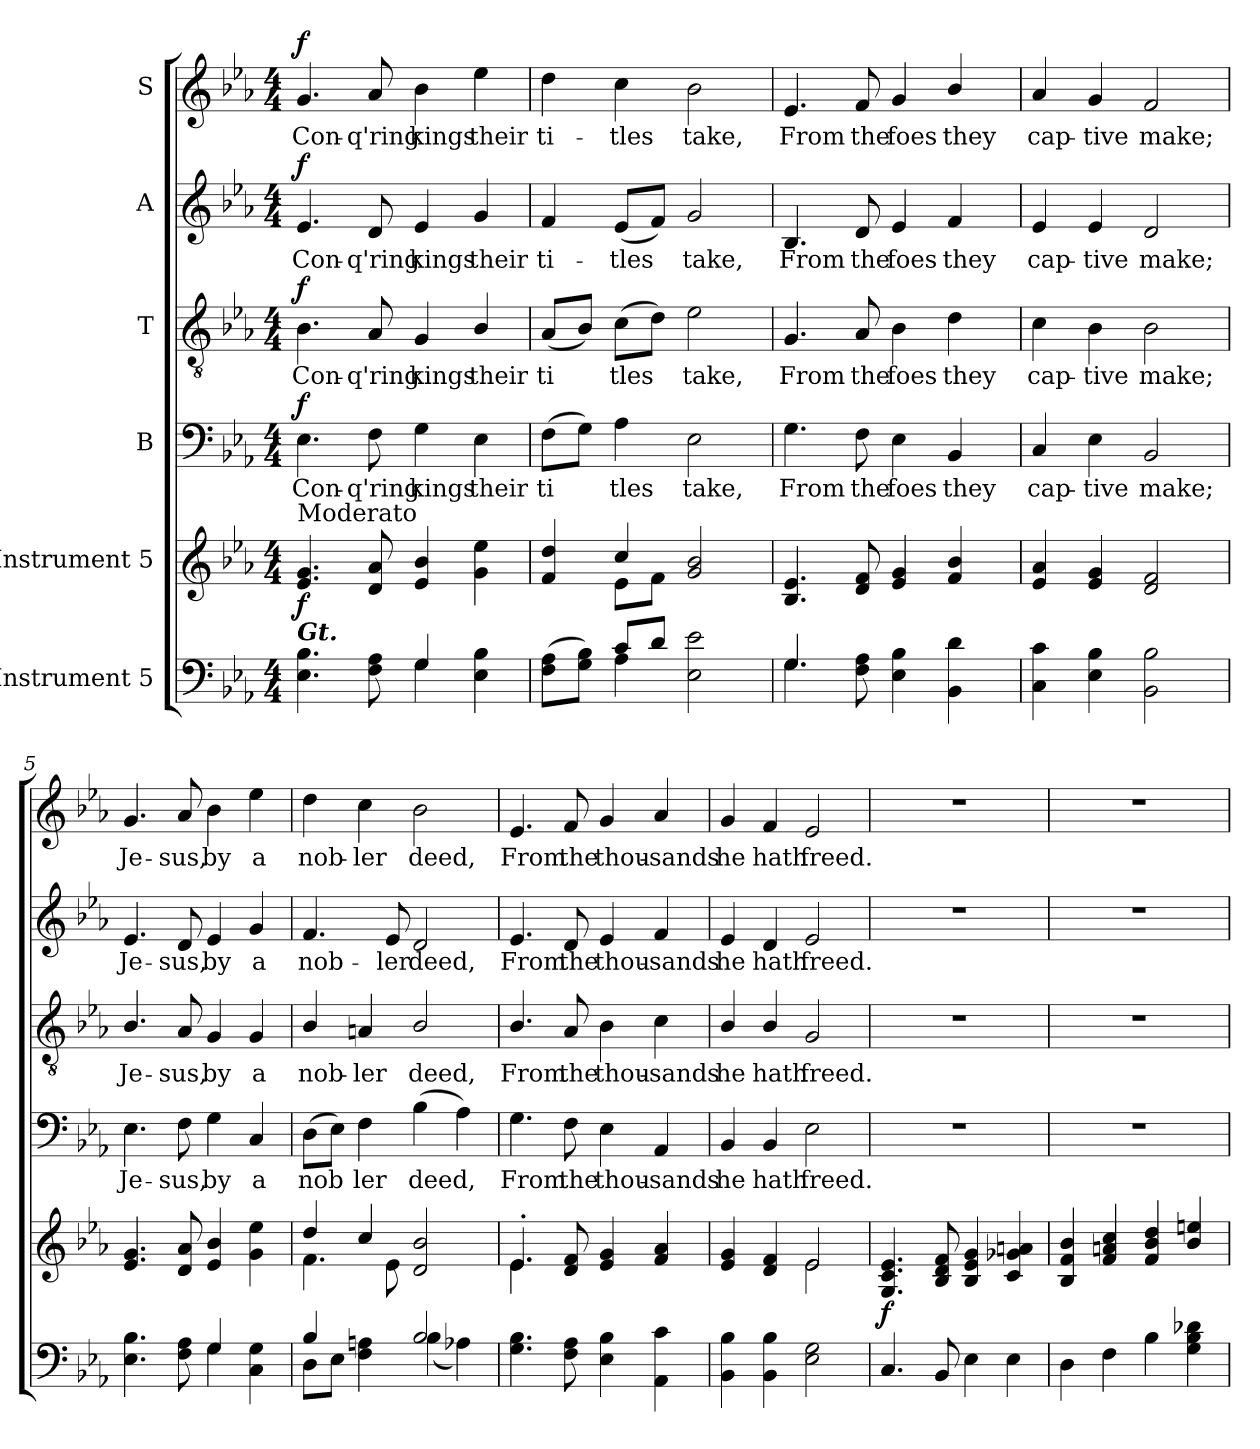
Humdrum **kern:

**kern	**kern	**dynam	**kern	**text	**dynam	**kern	**text	**dynam	**kern	**text	**dynam	**kern	**text	**dynam
*part6	*part5	*part5	*part4	*part4	*part4	*part3	*part3	*part3	*part2	*part2	*part2	*part1	*part1	*part1
*staff6	*staff5	*staff5	*staff4	*staff4	*staff4	*staff3	*staff3	*staff3	*staff2	*staff2	*staff2	*staff1	*staff1	*staff1
*I"Instrument 5	*I"Instrument 5	*	*I"B	*	*	*I"T	*	*	*I"A	*	*	*I"S	*	*
!!LO:PB:g=z
*stria5	*stria5	*	*stria5	*	*	*stria5	*	*	*stria5	*	*	*stria5	*	*
*clefF4	*clefG2	*	*clefF4	*	*	*clefGv2	*	*	*clefG2	*	*	*clefG2	*	*
*k[b-e-a-]	*k[b-e-a-]	*	*k[b-e-a-]	*	*	*k[b-e-a-]	*	*	*k[b-e-a-]	*	*	*k[b-e-a-]	*	*
*E-:	*E-:	*	*E-:	*	*	*E-:	*	*	*E-:	*	*	*E-:	*	*
*M4/4	*M4/4	*	*M4/4	*	*	*M4/4	*	*	*M4/4	*	*	*M4/4	*	*
=1	=1	=1	=1	=1	=1	=1	=1	=1	=1	=1	=1	=1	=1	=1
*^	*	*	*	*	*	*	*	*	*	*	*	*	*	*
!	!	!LO:TX:a:t=Moderato	!	!	!	!	!	!	!	!	!	!	!	!	!
!	!	!LO:TX:b:Bi:t=Gt.	!	!	!	!	!	!	!	!	!	!	!	!	!
!	!	!	!LO:DY:b	!	!LO:LY:b	!LO:DY:a	!	!LO:LY:b	!LO:DY:a	!	!LO:LY:b	!LO:DY:a	!	!LO:LY:b	!LO:DY:a
2ryy	4.E-\ 4.B-\	4.g/ 4.e-/	f	4.E-\	Con-	f	4.B-\	Con-	f	4.e-/	Con-	f	4.g/	Con-	f
!	!	!	!	!	!LO:LY:b	!	!	!LO:LY:b	!	!	!LO:LY:b	!	!	!LO:LY:b	!
.	8A-\ 8F\	8d/ 8a-/	.	8F\	-q'ring	.	8A-/	-q'ring	.	8d/	-q'ring	.	8a-/	-q'ring	.
!	!	!	!	!	!LO:LY:b	!	!	!LO:LY:b	!	!	!LO:LY:b	!	!	!LO:LY:b	!
4G/	4G\	4b-/ 4e-/	.	4G\	kings	.	4G/	kings	.	4e-/	kings	.	4b-\	kings	.
!	!	!	!	!	!LO:LY:b	!	!	!LO:LY:b	!	!	!LO:LY:b	!	!	!LO:LY:b	!
4ryy	4B-\ 4E-\	4ee-\ 4g\	.	4E-\	their	.	4B-/	their	.	4g/	their	.	4ee-\	their	.
=2	=2	=2	=2	=2	=2	=2	=2	=2	=2	=2	=2	=2	=2	=2	=2
*	*	*^	*	*	*	*	*	*	*	*	*	*	*	*	*
!	!	!	!	!	!	!LO:LY:b	!	!	!LO:LY:b	!	!	!LO:LY:b	!	!	!LO:LY:b	!
4ryy	(>8F\ 8A-\L	4dd/ 4f/	4ryy	.	(>8F\L	ti-	.	(<8A-/L	ti-	.	4f/	ti-	.	4dd\	ti-	.
!	!	!	!	!	!	!LO:LY:b	!	!	!LO:LY:b	!	!	!	!	!	!	!
.	8B-\ 8G\J)	.	.	.	8G\J)	--	.	8B-/J)	--	.	.	.	.	.	.	.
!	!	!	!	!	!	!LO:LY:b	!	!	!LO:LY:b	!	!	!LO:LY:b	!	!	!LO:LY:b	!
8c/L	4A-\	4cc/	8e-\L	.	4A-\	-tles	.	(>8c\L	-tles	.	(<8e-/L	-tles	.	4cc\	-tles	.
!	!	!	!	!	!	!	!	!	!LO:LY:b	!	!	!LO:LY:b	!	!	!	!
8d/J	.	.	8f\J	.	.	.	.	8d\J)	.	.	8f/J)	.	.	.	.	.
!	!	!	!	!	!	!LO:LY:b	!	!	!LO:LY:b	!	!	!LO:LY:b	!	!	!LO:LY:b	!
2ryy	2e-\ 2E-\	2b-/ 2g/	2ryy	.	2E-\	take,	.	2e-\	take,	.	2g/	take,	.	2b-\	take,	.
=3	=3	=3	=3	=3	=3	=3	=3	=3	=3	=3	=3	=3	=3	=3	=3	=3
!	!	!	!	!	!	!LO:LY:b	!	!	!LO:LY:b	!	!	!LO:LY:b	!	!	!LO:LY:b	!
*	*	*v	*v	*	*	*	*	*	*	*	*	*	*	*	*	*
4.G/	4.G\	4.e-/ 4.B-/	.	4.G\	From	.	4.G/	From	.	4.B-/	From	.	4.e-/	From	.
!	!	!	!	!	!LO:LY:b	!	!	!LO:LY:b	!	!	!LO:LY:b	!	!	!LO:LY:b	!
2ryy	8F\ 8A-\	8f/ 8d/	.	8F\	the	.	8A-/	the	.	8d/	the	.	8f/	the	.
!	!	!	!	!	!LO:LY:b	!	!	!LO:LY:b	!	!	!LO:LY:b	!	!	!LO:LY:b	!
.	4B-\ 4E-\	4g/ 4e-/	.	4E-\	foes	.	4B-\	foes	.	4e-/	foes	.	4g/	foes	.
!	!	!	!	!	!LO:LY:b	!	!	!LO:LY:b	!	!	!LO:LY:b	!	!	!LO:LY:b	!
.	4d\ 4BB-\	4b-/ 4f/	.	4BB-/	they	.	4d\	they	.	4f/	they	.	4b-/	they	.
8ryy	.	.	.	.	.	.	.	.	.	.	.	.	.	.	.
*v	*v	*	*	*	*	*	*	*	*	*	*	*	*	*	*
=4	=4	=4	=4	=4	=4	=4	=4	=4	=4	=4	=4	=4	=4	=4
!	!	!	!	!LO:LY:b	!	!	!LO:LY:b	!	!	!LO:LY:b	!	!	!LO:LY:b	!
4C\ 4c\	4a-/ 4e-/	.	4C/	cap-	.	4c\	cap-	.	4e-/	cap-	.	4a-/	cap-	.
!	!	!	!	!LO:LY:b	!	!	!LO:LY:b	!	!	!LO:LY:b	!	!	!LO:LY:b	!
4B-\ 4E-\	4e-/ 4g/	.	4E-\	-tive	.	4B-\	-tive	.	4e-/	-tive	.	4g/	-tive	.
!	!	!	!	!LO:LY:b	!	!	!LO:LY:b	!	!	!LO:LY:b	!	!	!LO:LY:b	!
2B-\ 2BB-\	2d/ 2f/	.	2BB-/	make;	.	2B-\	make;	.	2d/	make;	.	2f/	make;	.
!!LO:PB:g=z
=5	=5	=5	=5	=5	=5	=5	=5	=5	=5	=5	=5	=5	=5	=5
*^	*	*	*	*	*	*	*	*	*	*	*	*	*	*
!	!	!	!	!	!LO:LY:b	!	!	!LO:LY:b	!	!	!LO:LY:b	!	!	!LO:LY:b	!
2ryy	4.E-\ 4.B-\	4.e-/ 4.g/	.	4.E-\	Je-	.	4.B-/	Je-	.	4.e-/	Je-	.	4.g/	Je-	.
!	!	!	!	!	!LO:LY:b	!	!	!LO:LY:b	!	!	!LO:LY:b	!	!	!LO:LY:b	!
.	8F\ 8A-\	8a-/ 8d/	.	8F\	-sus,	.	8A-/	-sus,	.	8d/	-sus,	.	8a-/	-sus,	.
!	!	!	!	!	!LO:LY:b	!	!	!LO:LY:b	!	!	!LO:LY:b	!	!	!LO:LY:b	!
4G/	4G\	4e-/ 4b-/	.	4G\	by	.	4G/	by	.	4e-/	by	.	4b-\	by	.
!	!	!	!	!	!LO:LY:b	!	!	!LO:LY:b	!	!	!LO:LY:b	!	!	!LO:LY:b	!
4ryy	4G\ 4C\	4ee-\ 4g\	.	4C/	a	.	4G/	a	.	4g/	a	.	4ee-\	a	.
=6	=6	=6	=6	=6	=6	=6	=6	=6	=6	=6	=6	=6	=6	=6	=6
*	*	*^	*	*	*	*	*	*	*	*	*	*	*	*	*
!	!	!	!	!	!	!LO:LY:b	!	!	!LO:LY:b	!	!	!LO:LY:b	!	!	!LO:LY:b	!
4B-/	8D\L	4dd/	4.f\	.	(>8D\L	nob-	.	4B-/	nob-	.	4.f/	nob-	.	4dd\	nob-	.
!	!	!	!	!	!	!LO:LY:b	!	!	!	!	!	!	!	!	!	!
.	8E-\J	.	.	.	8E-\J)	--	.	.	.	.	.	.	.	.	.	.
!	!	!	!	!	!	!LO:LY:b	!	!	!LO:LY:b	!	!	!	!	!	!LO:LY:b	!
4ryy	4An\ 4F\	4cc/	.	.	4F\	-ler	.	4An/	-ler	.	.	.	.	4cc\	-ler	.
!	!	!	!	!	!	!	!	!	!	!	!	!LO:LY:b	!	!	!	!
.	.	.	8e-\	.	.	.	.	.	.	.	8e-/	-ler	.	.	.	.
!	!	!	!	!	!	!LO:LY:b	!	!	!LO:LY:b	!	!	!LO:LY:b	!	!	!LO:LY:b	!
2B-/	(<4B-\	2b-/ 2d/	2ryy	.	(>4B-\	deed,	.	2B-/	deed,	.	2d/	deed,	.	2b-\	deed,	.
!	!	!	!	!	!	!LO:LY:b	!	!	!	!	!	!	!	!	!	!
.	4A-X\)	.	.	.	4A-\)	.	.	.	.	.	.	.	.	.	.	.
=7	=7	=7	=7	=7	=7	=7	=7	=7	=7	=7	=7	=7	=7	=7	=7	=7
!	!	!	!	!	!	!LO:LY:b	!	!	!LO:LY:b	!	!	!LO:LY:b	!	!	!LO:LY:b	!
*v	*v	*	*	*	*	*	*	*	*	*	*	*	*	*	*	*
4.G\ 4.B-\	4.e-'</	4.e-\	.	4.G\	From	.	4.B-/	From	.	4.e-/	From	.	4.e-/	From	.
!	!	!	!	!	!LO:LY:b	!	!	!LO:LY:b	!	!	!LO:LY:b	!	!	!LO:LY:b	!
8F\ 8A-\	8f/ 8d/	2ryy	.	8F\	the	.	8A-/	the	.	8d/	the	.	8f/	the	.
!	!	!	!	!	!LO:LY:b	!	!	!LO:LY:b	!	!	!LO:LY:b	!	!	!LO:LY:b	!
4B-\ 4E-\	4g/ 4e-/	.	.	4E-\	thou-	.	4B-\	thou-	.	4e-/	thou-	.	4g/	thou-	.
!	!	!	!	!	!LO:LY:b	!	!	!LO:LY:b	!	!	!LO:LY:b	!	!	!LO:LY:b	!
4c\ 4AA-\	4a-/ 4f/	.	.	4AA-/	-sands	.	4c\	-sands	.	4f/	-sands	.	4a-/	-sands	.
.	.	8ryy	.	.	.	.	.	.	.	.	.	.	.	.	.
=8	=8	=8	=8	=8	=8	=8	=8	=8	=8	=8	=8	=8	=8	=8	=8
!	!	!	!	!	!LO:LY:b	!	!	!LO:LY:b	!	!	!LO:LY:b	!	!	!LO:LY:b	!
4BB-\ 4B-\	4g/ 4e-/	2ryy	.	4BB-/	he	.	4B-/	he	.	4e-/	he	.	4g/	he	.
!	!	!	!	!	!LO:LY:b	!	!	!LO:LY:b	!	!	!LO:LY:b	!	!	!LO:LY:b	!
4B-\ 4BB-\	4d/ 4f/	.	.	4BB-/	hath	.	4B-/	hath	.	4d/	hath	.	4f/	hath	.
!	!	!	!	!	!LO:LY:b	!	!	!LO:LY:b	!	!	!LO:LY:b	!	!	!LO:LY:b	!
2G\ 2E-\	2e-/	2e-\	.	2E-\	freed.	.	2G/	freed.	.	2e-/	freed.	.	2e-/	freed.	.
!!LO:LB:g=z
=9	=9	=9	=9	=9	=9	=9	=9	=9	=9	=9	=9	=9	=9	=9	=9
!	!	!	!LO:DY:b	!	!	!	!	!	!	!	!	!	!	!	!
*	*v	*v	*	*	*	*	*	*	*	*	*	*	*	*	*
4.C/	4.e-/ 4.G/ 4.c/	f	1r	.	.	1r	.	.	1r	.	.	1r	.	.
8BB-/	8d/ 8B-/ 8f/	.	.	.	.	.	.	.	.	.	.	.	.	.
4E-\	4g/ 4e-/ 4B-/	.	.	.	.	.	.	.	.	.	.	.	.	.
4E-\	4g-X/ 4c/ 4an/	.	.	.	.	.	.	.	.	.	.	.	.	.
=10	=10	=10	=10	=10	=10	=10	=10	=10	=10	=10	=10	=10	=10	=10
4D\	4b-/ 4f/ 4B-/	.	1r	.	.	1r	.	.	1r	.	.	1r	.	.
4F\	4an/ 4f/ 4cc/	.	.	.	.	.	.	.	.	.	.	.	.	.
4B-\	4dd/ 4f/ 4b-/	.	.	.	.	.	.	.	.	.	.	.	.	.
4d-X\ 4B-\ 4G\	4een/ 4b-/	.	.	.	.	.	.	.	.	.	.	.	.	.
=	=	=	=	=	=	=	=	=	=	=	=	=	=	=
*-	*-	*-	*-	*-	*-	*-	*-	*-	*-	*-	*-	*-	*-	*-
